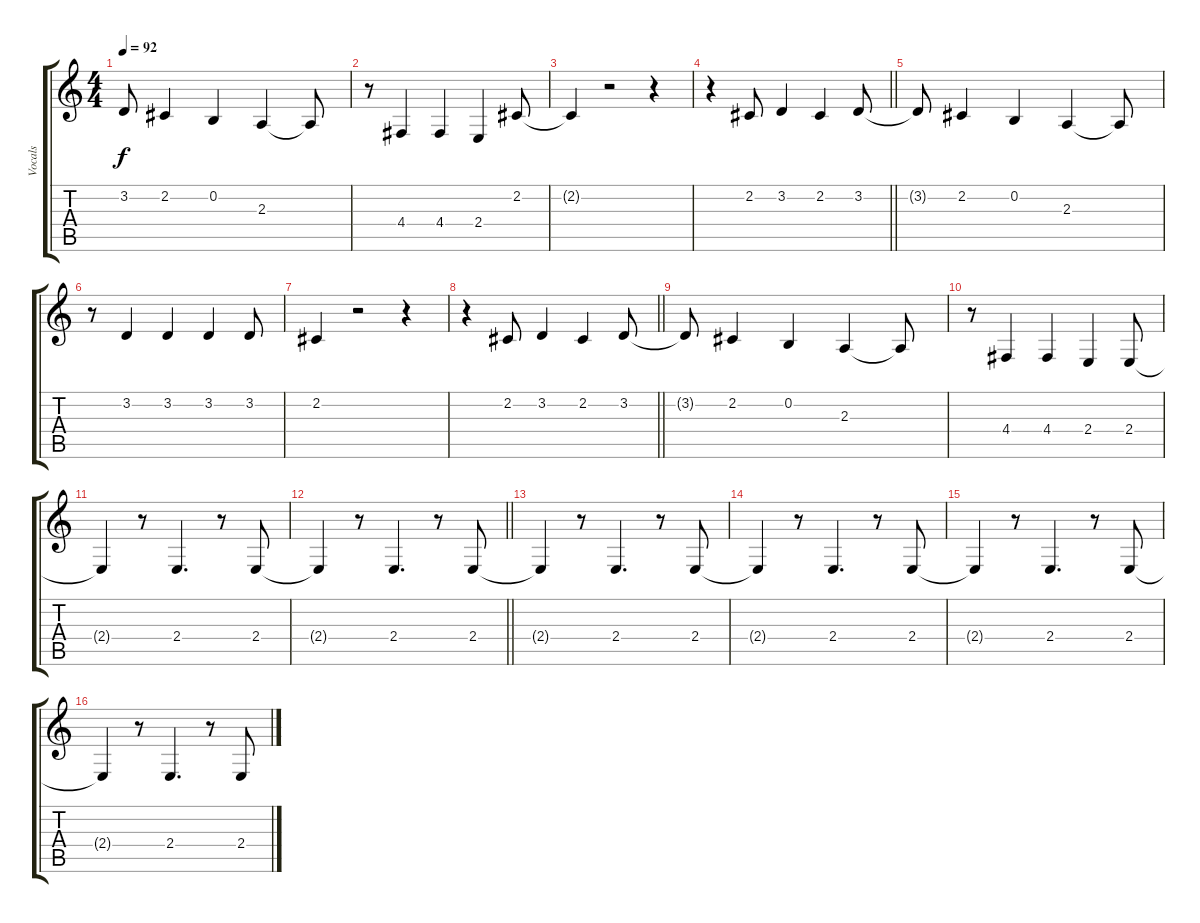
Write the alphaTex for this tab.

\track ("Vocals" "Vocals") {instrument clarinet}
\staff {score tabs}
\tuning (E4 B3 G3 D3 A2 E2) {hide}
\ts (4 4)
\tempo 92
\clef g2
\ks c
3.2{t}.8{dy f} 2.2.4 0.2.4 2.3.4 2.3{t}.8 |
r.8 4.4.4 4.4.4 2.4.4 2.2.8 |
2.2{t}.4 r.2 r.4 |
\barLineRight lightlight
r.4 2.2.8 3.2.4 2.2.4 3.2.8 |
3.2{t}.8 2.2.4 0.2.4 2.3.4 2.3{t}.8 |
r.8 3.2.4 3.2.4 3.2.4 3.2.8 |
2.2.4 r.2 r.4 |
\barLineRight lightlight
r.4 2.2.8 3.2.4 2.2.4 3.2.8 |
3.2{t}.8 2.2.4 0.2.4 2.3.4 2.3{t}.8 |
r.8 4.4.4 4.4.4 2.4.4 2.4.8 |
2.4{t}.4 r.8 2.4.4{d} r.8 2.4.8 |
\barLineRight lightlight
2.4{t}.4 r.8 2.4.4{d} r.8 2.4.8 |
2.4{t}.4 r.8 2.4.4{d} r.8 2.4.8 |
2.4{t}.4 r.8 2.4.4{d volume 2} r.8 2.4.8 |
2.4{t}.4 r.8 2.4.4{d} r.8 2.4.8 |
2.4{t}.4 r.8 2.4.4{d} r.8 2.4.8
